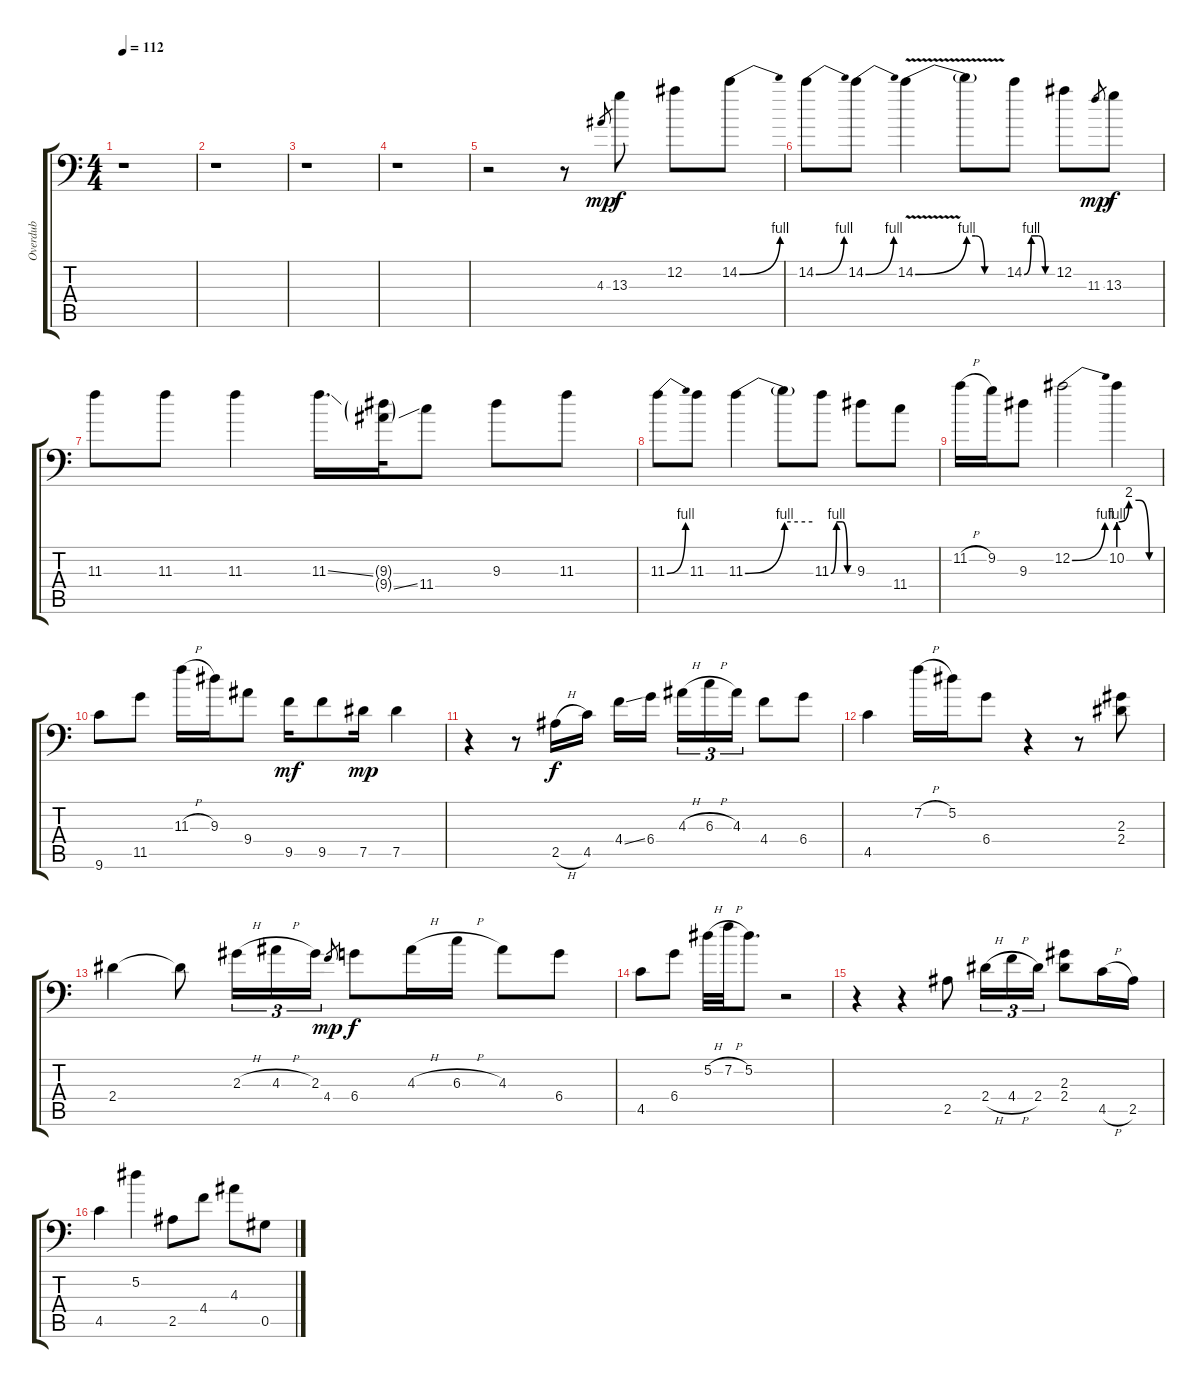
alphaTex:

\track ("Overdub" "Overdub") {instrument fretlessbass}
\staff {score tabs}
\tuning (Eb4 Bb3 Gb3 Db3 Ab2 Eb2) {hide}
\ts (4 4)
\tempo 112
\clef f4
\ks c
r.1{dy mp instrument fretlessbass} |
r.1 |
r.1 |
r.1 |
r.2 r.8 4.3.8{gr} 13.3.8{dy f} 12.2.8 14.2{be (bend 0 0 60 4)}.8 |
14.2{be (bend 0 0 60 4)}.8 14.2{be (bend 0 0 60 4)}.8 14.2{be (bend 0 0 60 4) v}.4 14.2{be (custom 0 4 15 4 30 0 60 0) t}.8 14.2{be (custom 0 0 15 4 30 4 45 0 60 0)}.8 12.2.8 11.3.8{gr dy mp} 13.3.8{dy f} |
11.3.8 11.3.8 11.3.4 11.3{ss}.16{d} (9.3{g} 9.4{ss g}).32 11.4.8 9.3.8 11.3.8 |
11.3{be (bend 0 0 60 4)}.8 11.3.8 11.3{be (bend 0 0 60 4)}.4 11.3{be (hold 0 4 60 4) t}.8 11.3{be (custom 0 0 15 4 30 4 45 0 60 0)}.8 9.3.8 11.4.8 |
11.2{h}.16 9.2.16 9.3.8 12.2{be (bend 0 0 60 4)}.2 10.2{be (custom 0 4 15 8 30 8 45 0 60 0)}.4 |
9.6.8 11.5.8 11.3{h}.16 9.3.16 9.4.8 9.5.16{dy mf} 9.5.8 7.5.16{dy mp} 7.5.4 |
r.4 r.8 2.5{h}.16{dy f} 4.5.16 4.4{ss}.16 6.4.16 4.3{h}.16{tu (3 2)} 6.3{h}.16{tu (3 2)} 4.3.16{tu (3 2)} 4.4.8 6.4.8 |
4.5.4 7.2{h}.16 5.2.16 6.4.8 r.4 r.8 (2.3 2.4).8 |
2.4.4 2.4{t}.8 2.3{h}.16{tu (3 2)} 4.3{h}.16{tu (3 2)} 2.3.16{tu (3 2)} 4.4.8{gr dy mp} 6.4.8{dy f} 4.3{h}.16 6.3{h}.16 4.3.8 6.4.8 |
4.5.8 6.4.8 5.2{h}.32 7.2{h}.32 5.2.8{d} r.2 |
r.4 r.4 2.5.8 2.4{h}.16{tu (3 2)} 4.4{h}.16{tu (3 2)} 2.4.16{tu (3 2)} (2.3 2.4).8 4.5{h}.16 2.5.16 |
4.5.4 5.2.4 2.5.8 4.4.8 4.3.8 0.5.8
